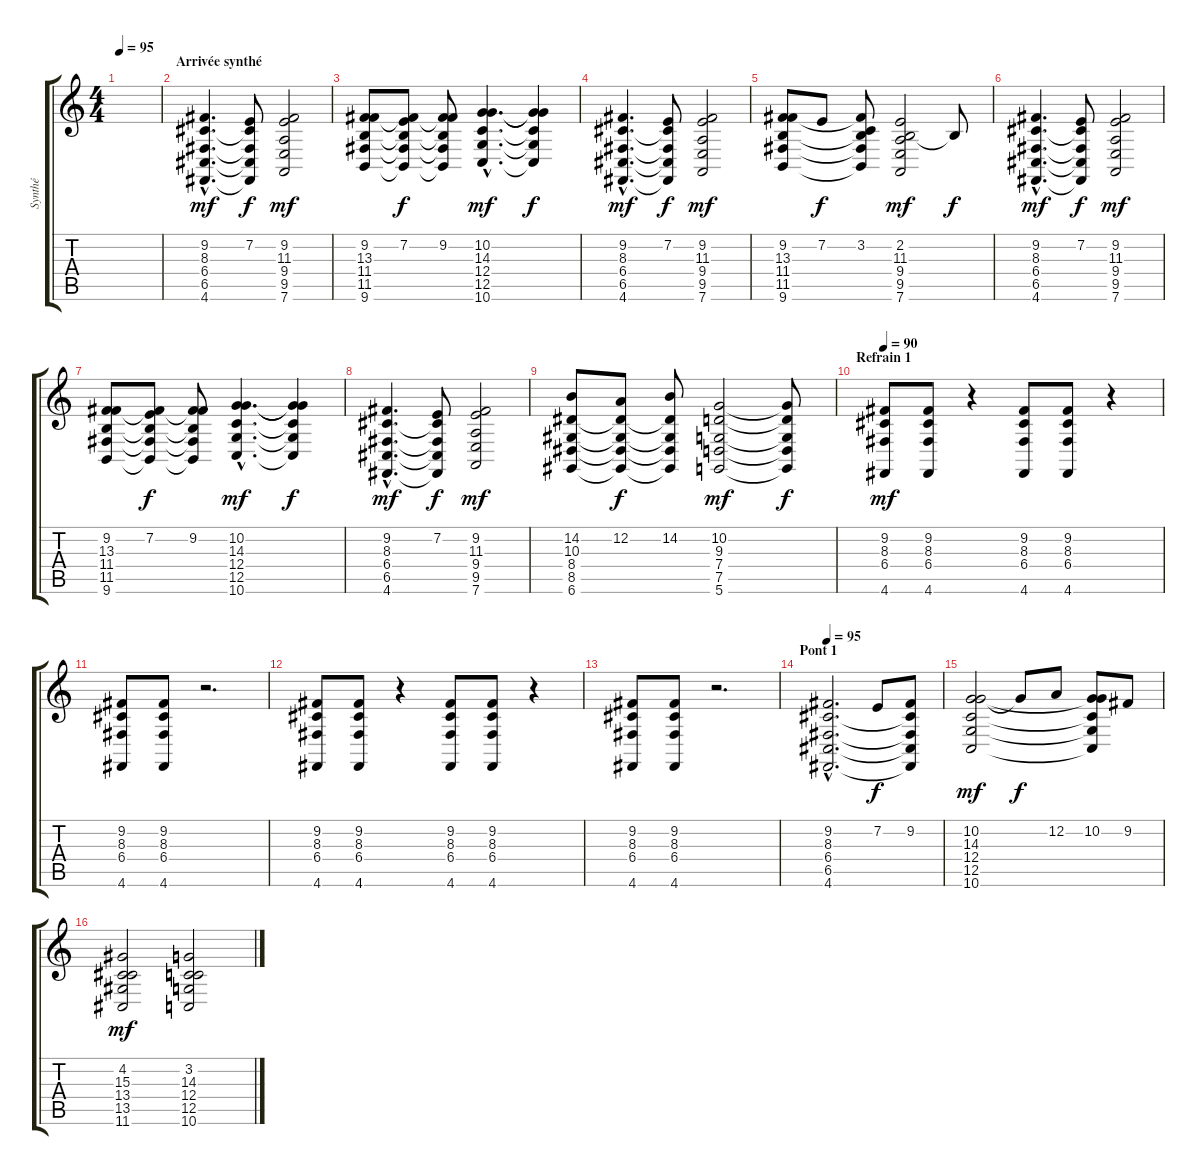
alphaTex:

\track ("Synthé" "Synthé") {instrument stringensemble1}
\staff {score tabs}
\tuning (D4 A3 F3 C3 G2 D2) {hide}
\ts (4 4)
\tempo 95
\clef g2
\ks c
|
\section ("" "Arrivée synthé")
(9.2{hac} 8.3{hac} 6.4{hac} 6.5{hac} 4.6{hac}).4{d dy mf} (7.2 8.3{t} 6.4{t} 6.5{t} 4.6{t}).8{dy f} (9.2 11.3 9.4 9.5 7.6).2{dy mf} |
(9.2 13.3 11.4 11.5 9.6).8 (7.2 13.3{t} 11.4{t} 11.5{t} 9.6{t}).8{dy f} (9.2 13.3{t} 11.4{t} 11.5{t} 9.6{t}).8 (10.2{hac} 14.3{hac} 12.4{hac} 12.5{hac} 10.6{hac}).4{d dy mf} (10.2{t} 14.3{t} 12.4{t} 12.5{t} 10.6{t}).4{dy f} |
(9.2{hac} 8.3{hac} 6.4{hac} 6.5{hac} 4.6{hac}).4{d dy mf} (7.2 8.3{t} 6.4{t} 6.5{t} 4.6{t}).8{dy f} (9.2 11.3 9.4 9.5 7.6).2{dy mf} |
(9.2 13.3 11.4 11.5 9.6).8 7.2.8{dy f} (3.2 13.3{t} 11.4{t} 11.5{t} 9.6{t}).8 (2.2 11.3 9.4 9.5 7.6).2{dy mf} 2.2{t}.8{dy f} |
(9.2{hac} 8.3{hac} 6.4{hac} 6.5{hac} 4.6{hac}).4{d dy mf} (7.2 8.3{t} 6.4{t} 6.5{t} 4.6{t}).8{dy f} (9.2 11.3 9.4 9.5 7.6).2{dy mf} |
(9.2 13.3 11.4 11.5 9.6).8 (7.2 13.3{t} 11.4{t} 11.5{t} 9.6{t}).8{dy f} (9.2 13.3{t} 11.4{t} 11.5{t} 9.6{t}).8 (10.2{hac} 14.3{hac} 12.4{hac} 12.5{hac} 10.6{hac}).4{d dy mf} (10.2{t} 14.3{t} 12.4{t} 12.5{t} 10.6{t}).4{dy f} |
(9.2{hac} 8.3{hac} 6.4{hac} 6.5{hac} 4.6{hac}).4{d dy mf} (7.2 8.3{t} 6.4{t} 6.5{t} 4.6{t}).8{dy f} (9.2 11.3 9.4 9.5 7.6).2{dy mf} |
(14.2 10.3 8.4 8.5 6.6).8 (12.2 10.3{t} 8.4{t} 8.5{t} 6.6{t}).8{dy f} (14.2 10.3{t} 8.4{t} 8.5{t} 6.6{t}).8 (10.2 9.3 7.4 7.5 5.6).2{dy mf} (10.2{t} 9.3{t} 7.4{t} 7.5{t} 5.6{t}).8{dy f} |
\section ("" "Refrain 1")
\tempo 90
(9.2 8.3 6.4 4.6).8{dy mf} (9.2 8.3 6.4 4.6).8 r.4 (9.2 8.3 6.4 4.6).8 (9.2 8.3 6.4 4.6).8 r.4 |
(9.2 8.3 6.4 4.6).8 (9.2 8.3 6.4 4.6).8 r.2{d} |
(9.2 8.3 6.4 4.6).8 (9.2 8.3 6.4 4.6).8 r.4 (9.2 8.3 6.4 4.6).8 (9.2 8.3 6.4 4.6).8 r.4 |
(9.2 8.3 6.4 4.6).8 (9.2 8.3 6.4 4.6).8 r.2{d} |
\section ("" "Pont 1")
\tempo 95
(9.2{hac} 8.3{hac} 6.4{hac} 6.5{hac} 4.6{hac}).2{d} 7.2.8{dy f} (9.2 8.3{t} 6.4{t} 6.5{t} 4.6{t}).8 |
(10.2 14.3 12.4 12.5 10.6).2{dy mf} 10.2{t}.8{dy f} 12.2.8 (10.2 14.3{t} 12.4{t} 12.5{t} 10.6{t}).8 9.2.8 |
(4.2 15.3 13.4 13.5 11.6).2{dy mf} (3.2 14.3 12.4 12.5 10.6).2
